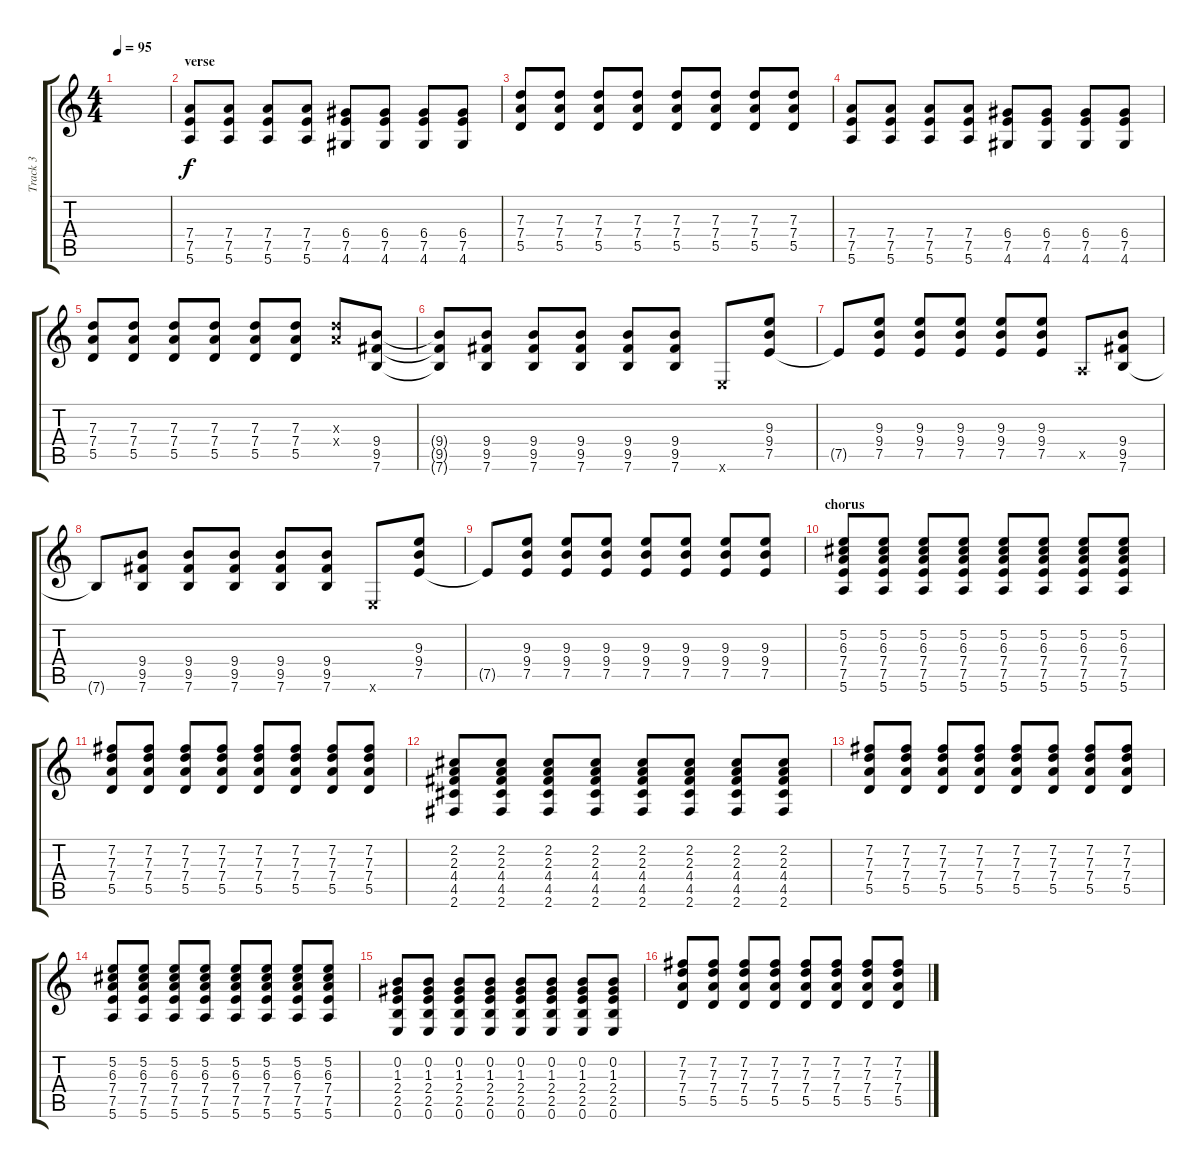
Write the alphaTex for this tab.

\track ("Track 3" "Track 3") {instrument electricguitarmuted}
\staff {score tabs}
\tuning (E4 B3 G3 D3 A2 E2) {hide}
\ts (4 4)
\tempo 95
\clef g2
\ks c
|
\section ("" "verse")
(7.4 7.5 5.6).8 (7.4 7.5 5.6).8 (7.4 7.5 5.6).8 (7.4 7.5 5.6).8 (6.4 7.5 4.6).8 (6.4 7.5 4.6).8 (6.4 7.5 4.6).8 (6.4 7.5 4.6).8 |
(7.3 7.4 5.5).8 (7.3 7.4 5.5).8 (7.3 7.4 5.5).8 (7.3 7.4 5.5).8 (7.3 7.4 5.5).8 (7.3 7.4 5.5).8 (7.3 7.4 5.5).8 (7.3 7.4 5.5).8 |
(7.4 7.5 5.6).8 (7.4 7.5 5.6).8 (7.4 7.5 5.6).8 (7.4 7.5 5.6).8 (6.4 7.5 4.6).8 (6.4 7.5 4.6).8 (6.4 7.5 4.6).8 (6.4 7.5 4.6).8 |
(7.3 7.4 5.5).8 (7.3 7.4 5.5).8 (7.3 7.4 5.5).8 (7.3 7.4 5.5).8 (7.3 7.4 5.5).8 (7.3 7.4 5.5).8 (7.3{x} 7.4{x}).8 (9.4 9.5 7.6).8 |
(9.4{t} 9.5{t} 7.6{t}).8 (9.4 9.5 7.6).8 (9.4 9.5 7.6).8 (9.4 9.5 7.6).8 (9.4 9.5 7.6).8 (9.4 9.5 7.6).8 0.6{x}.8 (9.3 9.4 7.5).8 |
7.5{t}.8 (9.3 9.4 7.5).8 (9.3 9.4 7.5).8 (9.3 9.4 7.5).8 (9.3 9.4 7.5).8 (9.3 9.4 7.5).8 0.5{x}.8 (9.4 9.5 7.6).8 |
7.6{t}.8 (9.4 9.5 7.6).8 (9.4 9.5 7.6).8 (9.4 9.5 7.6).8 (9.4 9.5 7.6).8 (9.4 9.5 7.6).8 0.6{x}.8 (9.3 9.4 7.5).8 |
7.5{t}.8 (9.3 9.4 7.5).8 (9.3 9.4 7.5).8 (9.3 9.4 7.5).8 (9.3 9.4 7.5).8 (9.3 9.4 7.5).8 (9.3 9.4 7.5).8 (9.3 9.4 7.5).8 |
\section ("" "chorus")
(5.2 6.3 7.4 7.5 5.6).8 (5.2 6.3 7.4 7.5 5.6).8 (5.2 6.3 7.4 7.5 5.6).8 (5.2 6.3 7.4 7.5 5.6).8 (5.2 6.3 7.4 7.5 5.6).8 (5.2 6.3 7.4 7.5 5.6).8 (5.2 6.3 7.4 7.5 5.6).8 (5.2 6.3 7.4 7.5 5.6).8 |
(7.2 7.3 7.4 5.5).8 (7.2 7.3 7.4 5.5).8 (7.2 7.3 7.4 5.5).8 (7.2 7.3 7.4 5.5).8 (7.2 7.3 7.4 5.5).8 (7.2 7.3 7.4 5.5).8 (7.2 7.3 7.4 5.5).8 (7.2 7.3 7.4 5.5).8 |
(2.2 2.3 4.4 4.5 2.6).8 (2.2 2.3 4.4 4.5 2.6).8 (2.2 2.3 4.4 4.5 2.6).8 (2.2 2.3 4.4 4.5 2.6).8 (2.2 2.3 4.4 4.5 2.6).8 (2.2 2.3 4.4 4.5 2.6).8 (2.2 2.3 4.4 4.5 2.6).8 (2.2 2.3 4.4 4.5 2.6).8 |
(7.2 7.3 7.4 5.5).8 (7.2 7.3 7.4 5.5).8 (7.2 7.3 7.4 5.5).8 (7.2 7.3 7.4 5.5).8 (7.2 7.3 7.4 5.5).8 (7.2 7.3 7.4 5.5).8 (7.2 7.3 7.4 5.5).8 (7.2 7.3 7.4 5.5).8 |
(5.2 6.3 7.4 7.5 5.6).8 (5.2 6.3 7.4 7.5 5.6).8 (5.2 6.3 7.4 7.5 5.6).8 (5.2 6.3 7.4 7.5 5.6).8 (5.2 6.3 7.4 7.5 5.6).8 (5.2 6.3 7.4 7.5 5.6).8 (5.2 6.3 7.4 7.5 5.6).8 (5.2 6.3 7.4 7.5 5.6).8 |
(0.2 1.3 2.4 2.5 0.6).8 (0.2 1.3 2.4 2.5 0.6).8 (0.2 1.3 2.4 2.5 0.6).8 (0.2 1.3 2.4 2.5 0.6).8 (0.2 1.3 2.4 2.5 0.6).8 (0.2 1.3 2.4 2.5 0.6).8 (0.2 1.3 2.4 2.5 0.6).8 (0.2 1.3 2.4 2.5 0.6).8 |
(7.2 7.3 7.4 5.5).8 (7.2 7.3 7.4 5.5).8 (7.2 7.3 7.4 5.5).8 (7.2 7.3 7.4 5.5).8 (7.2 7.3 7.4 5.5).8 (7.2 7.3 7.4 5.5).8 (7.2 7.3 7.4 5.5).8 (7.2 7.3 7.4 5.5).8
